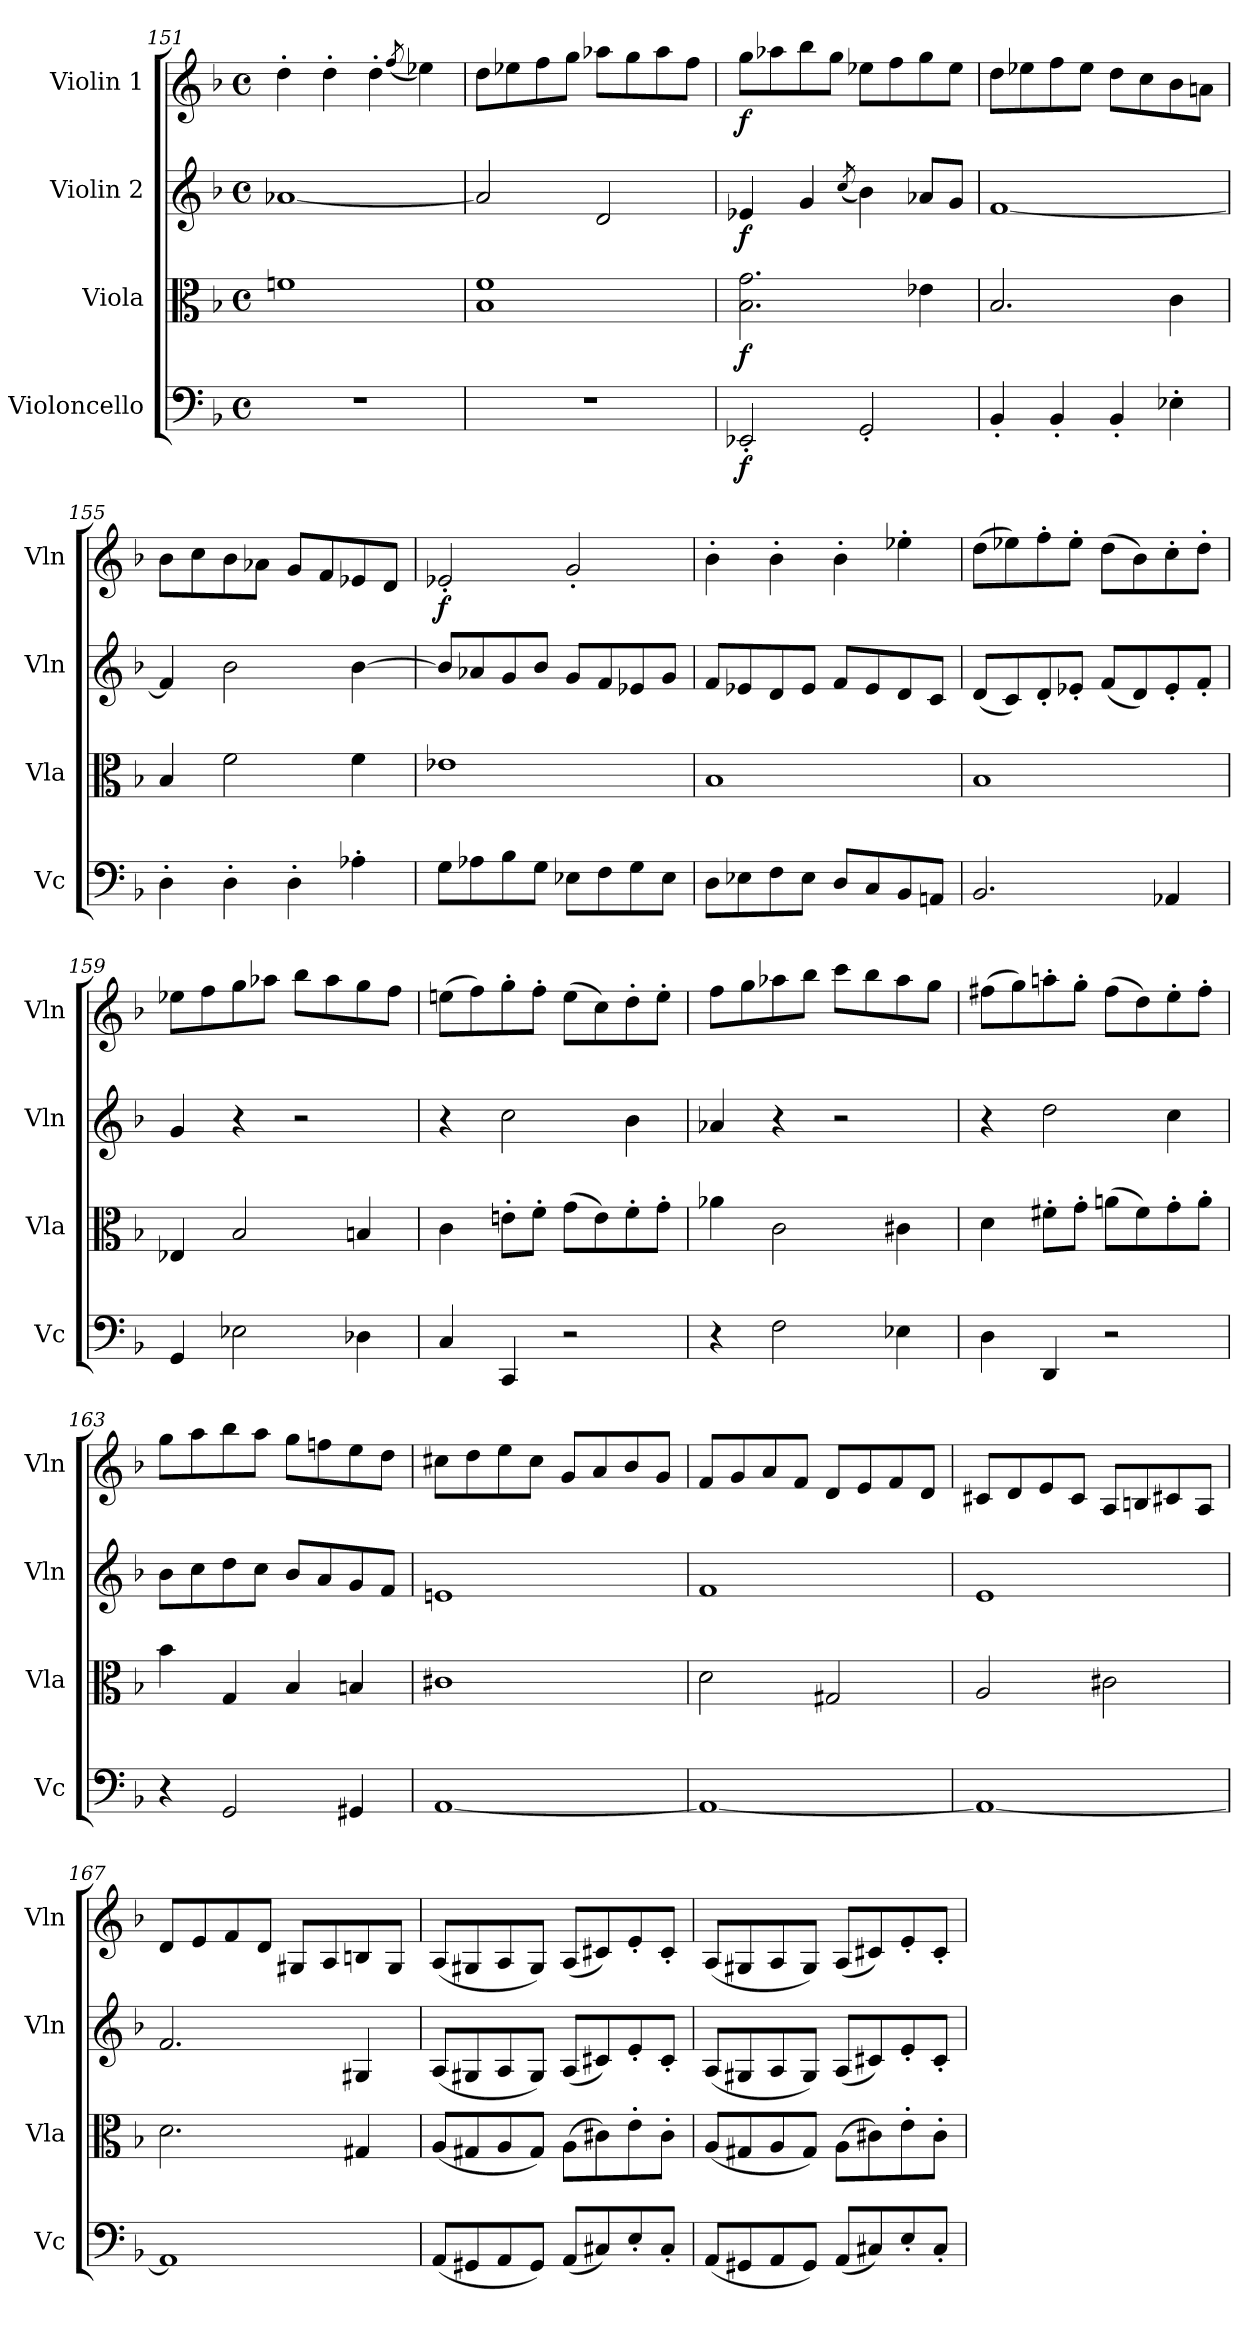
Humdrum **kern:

**kern	**dynam	**kern	**dynam	**kern	**dynam	**kern	**dynam
*part4	*part4	*part3	*part3	*part2	*part2	*part1	*part1
*staff4	*staff4	*staff3	*staff3	*staff2	*staff2	*staff1	*staff1
*I"Violoncello	*	*I"Viola	*	*I"Violin 2	*	*I"Violin 1	*
*I'Vc	*	*I'Vla	*	*I'Vln	*	*I'Vln	*
*clefF4	*	*clefC3	*	*clefG2	*	*clefG2	*
*k[b-]	*	*k[b-]	*	*k[b-]	*	*k[b-]	*
*M4/4	*	*M4/4	*	*M4/4	*	*M4/4	*
*met(c)	*	*met(c)	*	*met(c)	*	*met(c)	*
=151	=151	=151	=151	=151	=151	=151	=151
1r	.	1fn	.	[1a-X	.	4dd'\	.
.	.	.	.	.	.	4dd'\	.
.	.	.	.	.	.	4dd'\	.
.	.	.	.	.	.	(8qff/	.
.	.	.	.	.	.	4ee-X\)	.
=152	=152	=152	=152	=152	=152	=152	=152
1r	.	1B- 1f	.	2a-/]	.	8dd\L	.
.	.	.	.	.	.	8ee-X\	.
.	.	.	.	.	.	8ff\	.
.	.	.	.	.	.	8gg\J	.
.	.	.	.	2d/	.	8aa-X\L	.
.	.	.	.	.	.	8gg\	.
.	.	.	.	.	.	8aa-\	.
.	.	.	.	.	.	8ff\J	.
!!LO:LB:g=z
=153	=153	=153	=153	=153	=153	=153	=153
!	!LO:DY:b	!	!LO:DY:b	!	!LO:DY:b	!	!LO:DY:b
2EE-X'/	f	2.B-\ 2.g\	f	4e-X/	f	8gg\L	f
.	.	.	.	.	.	8aa-X\	.
.	.	.	.	4g/	.	8bb-\	.
.	.	.	.	.	.	8gg\J	.
.	.	.	.	(8qcc/	.	.	.
2GG'/	.	.	.	4b-\)	.	8ee-X\L	.
.	.	.	.	.	.	8ff\	.
.	.	4e-X\	.	8a-X/L	.	8gg\	.
.	.	.	.	8g/J	.	8ee-\J	.
!!LO:LB:g=z
=154	=154	=154	=154	=154	=154	=154	=154
4BB-'/	.	2.B-/	.	[1f	.	8dd\L	.
.	.	.	.	.	.	8ee-X\	.
4BB-'/	.	.	.	.	.	8ff\	.
.	.	.	.	.	.	8ee-\J	.
4BB-'/	.	.	.	.	.	8dd\L	.
.	.	.	.	.	.	8cc\	.
4E-X'\	.	4c\	.	.	.	8b-\	.
.	.	.	.	.	.	8an\J	.
=155	=155	=155	=155	=155	=155	=155	=155
4D'\	.	4B-/	.	4f/]	.	8b-\L	.
.	.	.	.	.	.	8cc\	.
4D'\	.	2f\	.	2b-\	.	8b-\	.
.	.	.	.	.	.	8a-X\J	.
4D'\	.	.	.	.	.	8g/L	.
.	.	.	.	.	.	8f/	.
4A-X'\	.	4f\	.	[4b-\	.	8e-X/	.
.	.	.	.	.	.	8d/J	.
=156	=156	=156	=156	=156	=156	=156	=156
!	!	!	!	!	!	!	!LO:DY:b
8G\L	.	1e-X	.	8b-/L]	.	2e-X'/	f
8A-X\	.	.	.	8a-X/	.	.	.
8B-\	.	.	.	8g/	.	.	.
8G\J	.	.	.	8b-/J	.	.	.
8E-X\L	.	.	.	8g/L	.	2g'/	.
8F\	.	.	.	8f/	.	.	.
8G\	.	.	.	8e-X/	.	.	.
8E-\J	.	.	.	8g/J	.	.	.
=157	=157	=157	=157	=157	=157	=157	=157
8D\L	.	1B-	.	8f/L	.	4b-'\	.
8E-X\	.	.	.	8e-X/	.	.	.
8F\	.	.	.	8d/	.	4b-'\	.
8E-\J	.	.	.	8e-/J	.	.	.
8D/L	.	.	.	8f/L	.	4b-'\	.
8C/	.	.	.	8e-/	.	.	.
8BB-/	.	.	.	8d/	.	4ee-X'\	.
8AAn/J	.	.	.	8c/J	.	.	.
!!LO:LB:g=z
=158	=158	=158	=158	=158	=158	=158	=158
2.BB-/	.	1B-	.	(8d/L	.	(8dd\L	.
.	.	.	.	8c/)	.	8ee-X\)	.
.	.	.	.	8d'/	.	8ff'\	.
.	.	.	.	8e-X'/J	.	8ee-'\J	.
.	.	.	.	(8f/L	.	(8dd\L	.
.	.	.	.	8d/)	.	8b-\)	.
4AA-X/	.	.	.	8e-'/	.	8cc'\	.
.	.	.	.	8f'/J	.	8dd'\J	.
!!LO:PB:g=z
=159	=159	=159	=159	=159	=159	=159	=159
4GG/	.	4E-X/	.	4g/	.	8ee-X\L	.
.	.	.	.	.	.	8ff\	.
2E-X\	.	2B-/	.	4r	.	8gg\	.
.	.	.	.	.	.	8aa-X\J	.
.	.	.	.	2r	.	8bb-\L	.
.	.	.	.	.	.	8aa-\	.
4D-X\	.	4Bn/	.	.	.	8gg\	.
.	.	.	.	.	.	8ff\J	.
=160	=160	=160	=160	=160	=160	=160	=160
4C/	.	4c\	.	4r	.	(8een\L	.
.	.	.	.	.	.	8ff\)	.
4CC/	.	8en'\L	.	2cc\	.	8gg'\	.
.	.	8f'\J	.	.	.	8ff'\J	.
2r	.	(8g\L	.	.	.	(8ee\L	.
.	.	8e\)	.	.	.	8cc\)	.
.	.	8f'\	.	4b-\	.	8dd'\	.
.	.	8g'\J	.	.	.	8ee'\J	.
=161	=161	=161	=161	=161	=161	=161	=161
4r	.	4a-X\	.	4a-X/	.	8ff\L	.
.	.	.	.	.	.	8gg\	.
2F\	.	2c\	.	4r	.	8aa-X\	.
.	.	.	.	.	.	8bb-\J	.
.	.	.	.	2r	.	8ccc\L	.
.	.	.	.	.	.	8bb-\	.
4E-X\	.	4c#X\	.	.	.	8aa-\	.
.	.	.	.	.	.	8gg\J	.
=162	=162	=162	=162	=162	=162	=162	=162
4D\	.	4d\	.	4r	.	(8ff#X\L	.
.	.	.	.	.	.	8gg\)	.
4DD/	.	8f#X'\L	.	2dd\	.	8aan'\	.
.	.	8g'\J	.	.	.	8gg'\J	.
2r	.	(8an\L	.	.	.	(8ff#\L	.
.	.	8f#\)	.	.	.	8dd\)	.
.	.	8g'\	.	4cc\	.	8ee'\	.
.	.	8a'\J	.	.	.	8ff#'\J	.
!!LO:LB:g=z
=163	=163	=163	=163	=163	=163	=163	=163
4r	.	4b-\	.	8b-\L	.	8gg\L	.
.	.	.	.	8cc\	.	8aa\	.
2GG/	.	4G/	.	8dd\	.	8bb-\	.
.	.	.	.	8cc\J	.	8aa\J	.
.	.	4B-/	.	8b-/L	.	8gg\L	.
.	.	.	.	8a/	.	8ffn\	.
4GG#X/	.	4Bn/	.	8g/	.	8ee\	.
.	.	.	.	8f/J	.	8dd\J	.
!!LO:PB:g=z
=164	=164	=164	=164	=164	=164	=164	=164
[1AA	.	1c#X	.	1en	.	8cc#X\L	.
.	.	.	.	.	.	8dd\	.
.	.	.	.	.	.	8ee\	.
.	.	.	.	.	.	8cc#\J	.
.	.	.	.	.	.	8g/L	.
.	.	.	.	.	.	8a/	.
.	.	.	.	.	.	8b-/	.
.	.	.	.	.	.	8g/J	.
=165	=165	=165	=165	=165	=165	=165	=165
1AA_	.	2d\	.	1f	.	8f/L	.
.	.	.	.	.	.	8g/	.
.	.	.	.	.	.	8a/	.
.	.	.	.	.	.	8f/J	.
.	.	2G#X/	.	.	.	8d/L	.
.	.	.	.	.	.	8e/	.
.	.	.	.	.	.	8f/	.
.	.	.	.	.	.	8d/J	.
=166	=166	=166	=166	=166	=166	=166	=166
1AA_	.	2A/	.	1e	.	8c#X/L	.
.	.	.	.	.	.	8d/	.
.	.	.	.	.	.	8e/	.
.	.	.	.	.	.	8c#/J	.
.	.	2c#X\	.	.	.	8A/L	.
.	.	.	.	.	.	8Bn/	.
.	.	.	.	.	.	8c#X/	.
.	.	.	.	.	.	8A/J	.
=167	=167	=167	=167	=167	=167	=167	=167
1AA]	.	2.d\	.	2.f/	.	8d/L	.
.	.	.	.	.	.	8e/	.
.	.	.	.	.	.	8f/	.
.	.	.	.	.	.	8d/J	.
.	.	.	.	.	.	8G#X/L	.
.	.	.	.	.	.	8A/	.
.	.	4G#X/	.	4G#X/	.	8Bn/	.
.	.	.	.	.	.	8G#/J	.
!!LO:LB:g=z
=168	=168	=168	=168	=168	=168	=168	=168
(8AA/L	.	(8A/L	.	(8A/L	.	(8A/L	.
8GG#X/	.	8G#X/	.	8G#X/	.	8G#X/	.
8AA/	.	8A/	.	8A/	.	8A/	.
8GG#/J)	.	8G#/J)	.	8G#/J)	.	8G#/J)	.
(8AA/L	.	(8A\L	.	(8A/L	.	(8A/L	.
8C#X/)	.	8c#X\)	.	8c#X/)	.	8c#X/)	.
8E'/	.	8e'\	.	8e'/	.	8e'/	.
8C#'/J	.	8c#'\J	.	8c#'/J	.	8c#'/J	.
!!LO:LB:g=z
=169	=169	=169	=169	=169	=169	=169	=169
(8AA/L	.	(8A/L	.	(8A/L	.	(8A/L	.
8GG#X/	.	8G#X/	.	8G#X/	.	8G#X/	.
8AA/	.	8A/	.	8A/	.	8A/	.
8GG#/J)	.	8G#/J)	.	8G#/J)	.	8G#/J)	.
(8AA/L	.	(8A\L	.	(8A/L	.	(8A/L	.
8C#X/)	.	8c#X\)	.	8c#X/)	.	8c#X/)	.
8E'/	.	8e'\	.	8e'/	.	8e'/	.
8C#'/J	.	8c#'\J	.	8c#'/J	.	8c#'/J	.
=	=	=	=	=	=	=	=
*-	*-	*-	*-	*-	*-	*-	*-
